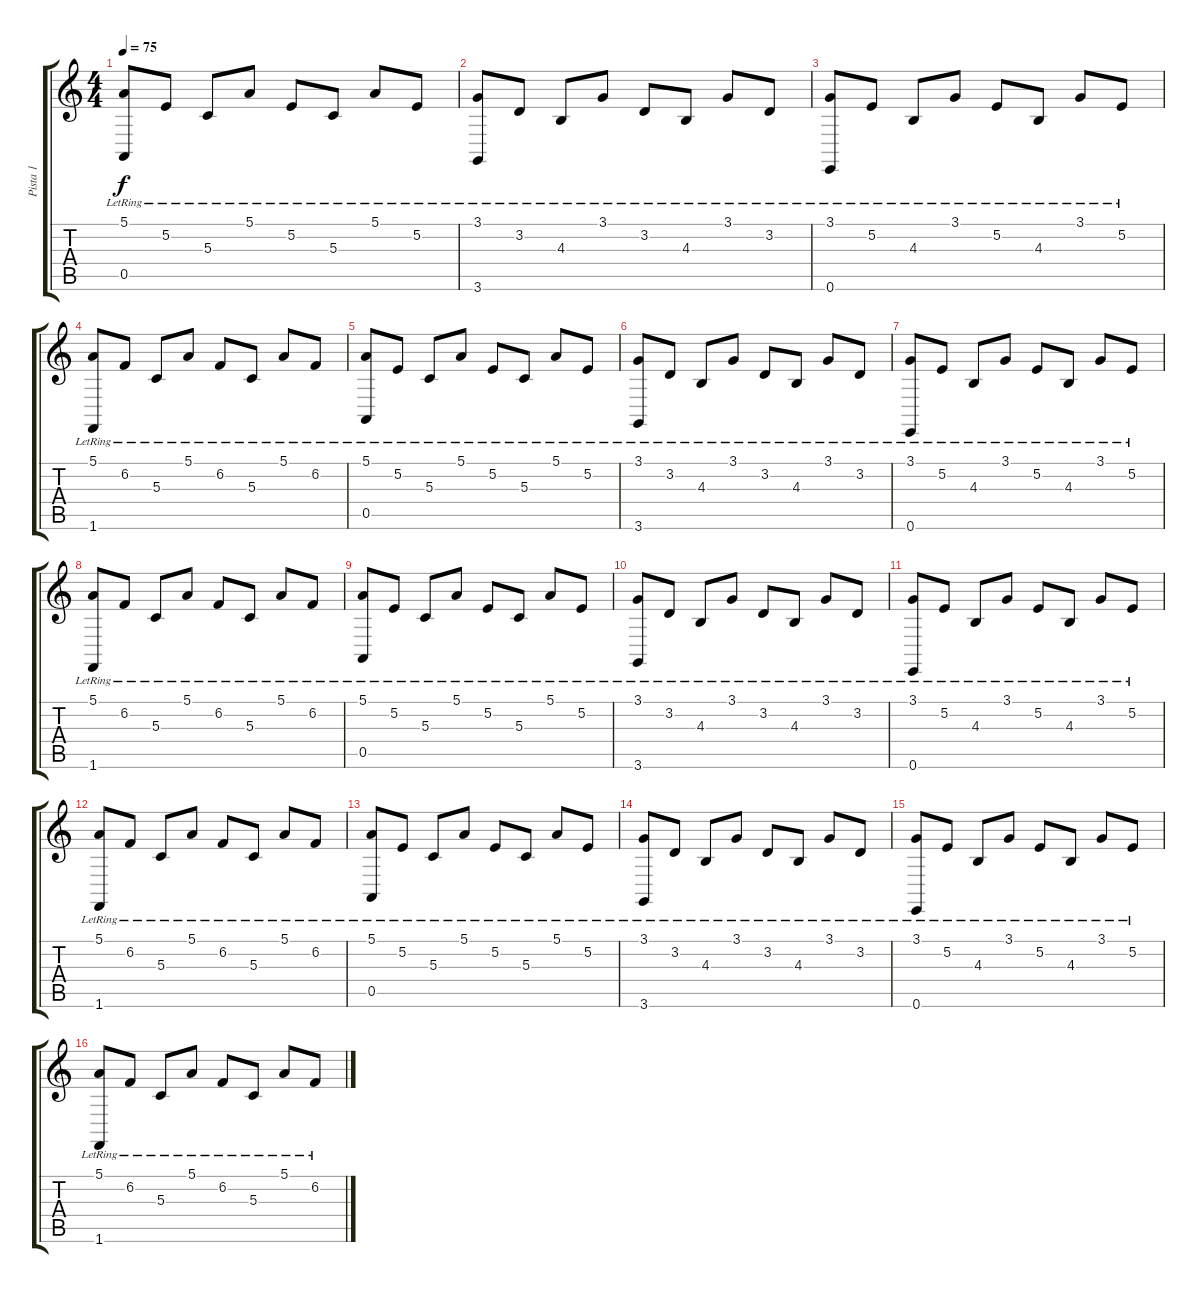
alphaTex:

\track ("Pista 1" "Pista 1") {instrument acousticgrandpiano}
\staff {score tabs}
\tuning (E4 B3 G3 D3 A2 E2) {hide}
\ts (4 4)
\tempo 75
\clef g2
\ks c
(5.1{lr} 0.5{lr}).8{dy f} 5.2{lr}.8 5.3{lr}.8 5.1{lr}.8 5.2{lr}.8 5.3{lr}.8 5.1{lr}.8 5.2{lr}.8 |
(3.1{lr} 3.6{lr}).8 3.2{lr}.8 4.3{lr}.8 3.1{lr}.8 3.2{lr}.8 4.3{lr}.8 3.1{lr}.8 3.2{lr}.8 |
(3.1{lr} 0.6{lr}).8 5.2{lr}.8 4.3{lr}.8 3.1{lr}.8 5.2{lr}.8 4.3{lr}.8 3.1{lr}.8 5.2{lr}.8 |
(5.1{lr} 1.6{lr}).8 6.2{lr}.8 5.3{lr}.8 5.1{lr}.8 6.2{lr}.8 5.3{lr}.8 5.1{lr}.8 6.2{lr}.8 |
(5.1{lr} 0.5{lr}).8 5.2{lr}.8 5.3{lr}.8 5.1{lr}.8 5.2{lr}.8 5.3{lr}.8 5.1{lr}.8 5.2{lr}.8 |
(3.1{lr} 3.6{lr}).8 3.2{lr}.8 4.3{lr}.8 3.1{lr}.8 3.2{lr}.8 4.3{lr}.8 3.1{lr}.8 3.2{lr}.8 |
(3.1{lr} 0.6{lr}).8 5.2{lr}.8 4.3{lr}.8 3.1{lr}.8 5.2{lr}.8 4.3{lr}.8 3.1{lr}.8 5.2{lr}.8 |
(5.1{lr} 1.6{lr}).8 6.2{lr}.8 5.3{lr}.8 5.1{lr}.8 6.2{lr}.8 5.3{lr}.8 5.1{lr}.8 6.2{lr}.8 |
(5.1{lr} 0.5{lr}).8 5.2{lr}.8 5.3{lr}.8 5.1{lr}.8 5.2{lr}.8 5.3{lr}.8 5.1{lr}.8 5.2{lr}.8 |
(3.1{lr} 3.6{lr}).8 3.2{lr}.8 4.3{lr}.8 3.1{lr}.8 3.2{lr}.8 4.3{lr}.8 3.1{lr}.8 3.2{lr}.8 |
(3.1{lr} 0.6{lr}).8 5.2{lr}.8 4.3{lr}.8 3.1{lr}.8 5.2{lr}.8 4.3{lr}.8 3.1{lr}.8 5.2{lr}.8 |
(5.1{lr} 1.6{lr}).8 6.2{lr}.8 5.3{lr}.8 5.1{lr}.8 6.2{lr}.8 5.3{lr}.8 5.1{lr}.8 6.2{lr}.8 |
(5.1{lr} 0.5{lr}).8 5.2{lr}.8 5.3{lr}.8 5.1{lr}.8 5.2{lr}.8 5.3{lr}.8 5.1{lr}.8 5.2{lr}.8 |
(3.1{lr} 3.6{lr}).8 3.2{lr}.8 4.3{lr}.8 3.1{lr}.8 3.2{lr}.8 4.3{lr}.8 3.1{lr}.8 3.2{lr}.8 |
(3.1{lr} 0.6{lr}).8 5.2{lr}.8 4.3{lr}.8 3.1{lr}.8 5.2{lr}.8 4.3{lr}.8 3.1{lr}.8 5.2{lr}.8 |
(5.1{lr} 1.6{lr}).8 6.2{lr}.8 5.3{lr}.8 5.1{lr}.8 6.2{lr}.8 5.3{lr}.8 5.1{lr}.8 6.2{lr}.8
